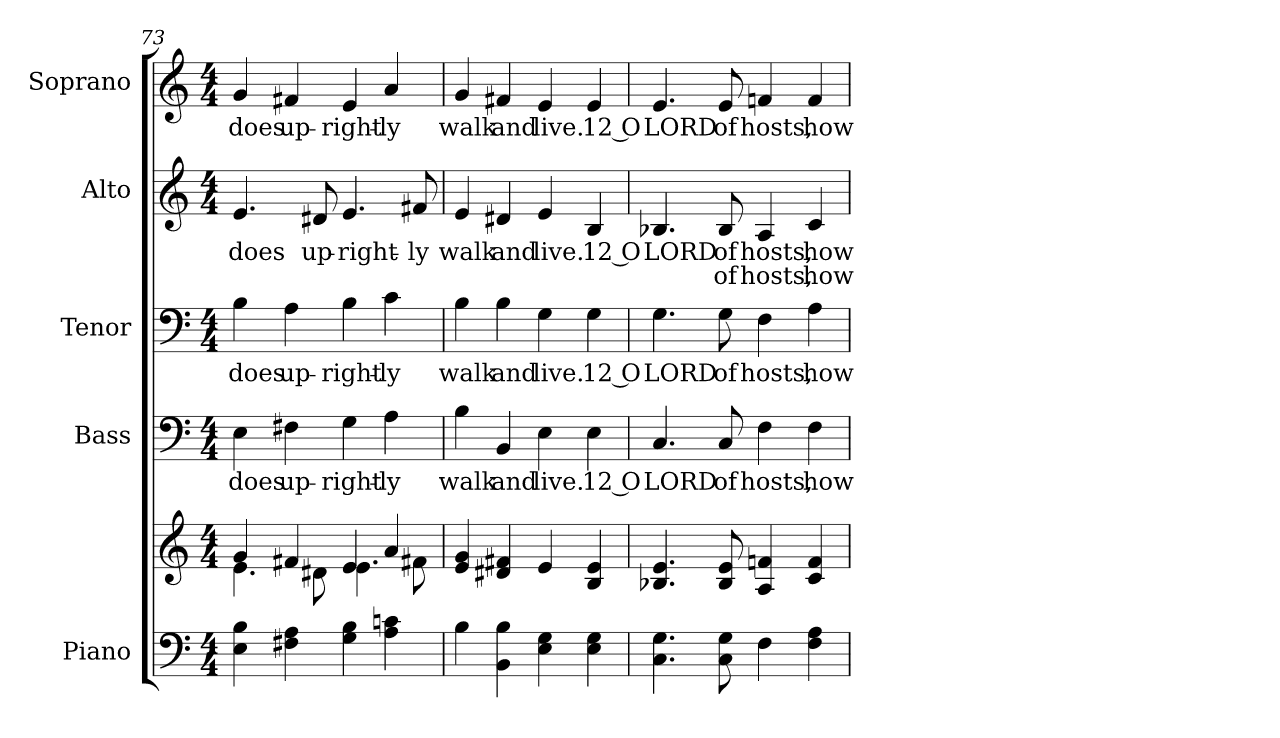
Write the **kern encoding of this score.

**kern	**kern	**kern	**text	**kern	**text	**kern	**text	**text	**kern	**text
*part5	*part5	*part4	*part4	*part3	*part3	*part2	*part2	*part2	*part1	*part1
*staff6	*staff5	*staff4	*staff4	*staff3	*staff3	*staff2	*staff2	*staff2	*staff1	*staff1
*I"Piano	*	*I"Bass	*	*I"Tenor	*	*I"Alto	*	*	*I"Soprano	*
*I'Pno.	*	*I'B.	*	*I'T.	*	*I'A.	*	*	*I'S.	*
*clefF4	*clefG2	*clefF4	*	*clefF4	*	*clefG2	*	*	*clefG2	*
*k[]	*k[]	*k[]	*	*k[]	*	*k[]	*	*	*k[]	*
*C:	*C:	*C:	*	*C:	*	*C:	*	*	*C:	*
*M4/4	*M4/4	*M4/4	*	*M4/4	*	*M4/4	*	*	*M4/4	*
=73	=73	=73	=73	=73	=73	=73	=73	=73	=73	=73
*	*^	*	*	*	*	*	*	*	*	*
!	!	!	!	!LO:LY:b:color=#000000	!	!	!	!	!	!	!
!	!	!	!	!	!	!LO:LY:b:color=#000000	!	!	!	!	!
!	!	!	!	!	!	!	!	!LO:LY:b:color=#000000	!	!	!
!	!	!	!	!	!	!	!	!	!	!	!LO:LY:b:color=#000000
4Ei\ 4Bi	4gi/	4.ei\	4Ei\	does	4Bi\	does	4.ei/	does	.	4gi/	does
!	!	!	!	!LO:LY:b:color=#000000	!	!	!	!	!	!	!
!	!	!	!	!	!	!LO:LY:b:color=#000000	!	!	!	!	!
!	!	!	!	!	!	!	!	!	!	!	!LO:LY:b:color=#000000
4F#Xi\ 4Ai	4f#Xi/	.	4F#Xi\	up-	4Ai\	up-	.	.	.	4f#Xi/	up-
!	!	!	!	!	!	!	!	!LO:LY:b:color=#000000	!	!	!
.	.	8d#Xi\	.	.	.	.	8d#Xi/	up-	.	.	.
!	!	!	!	!LO:LY:b:color=#000000	!	!	!	!	!	!	!
!	!	!	!	!	!	!LO:LY:b:color=#000000	!	!	!	!	!
!	!	!	!	!	!	!	!	!LO:LY:b:color=#000000	!	!	!
!	!	!	!	!	!	!	!	!	!	!	!LO:LY:b:color=#000000
4Gi\ 4Bi	4ei/	4.ei\	4Gi\	-right-	4Bi\	-right-	4.ei/	-right-	.	4ei/	-right-
!	!	!	!	!LO:LY:b:color=#000000	!	!	!	!	!	!	!
!	!	!	!	!	!	!LO:LY:b:color=#000000	!	!	!	!	!
!	!	!	!	!	!	!	!	!	!	!	!LO:LY:b:color=#000000
4Ai\ 4cni	4ai/	.	4Ai\	-ly	4ci\	-ly	.	.	.	4ai/	-ly
!	!	!	!	!	!	!	!	!LO:LY:b:color=#000000	!	!	!
.	.	8f#Xi\	.	.	.	.	8f#Xi/	-ly	.	.	.
*	*v	*v	*	*	*	*	*	*	*	*	*
=74	=74	=74	=74	=74	=74	=74	=74	=74	=74	=74
*	*^	*	*	*	*	*	*	*	*	*
!	!	!	!	!LO:LY:b:color=#000000	!	!	!	!	!	!	!
*	*v	*v	*	*	*	*	*	*	*	*	*
*	*^	*	*	*	*	*	*	*	*	*
!	!	!	!	!	!	!LO:LY:b:color=#000000	!	!	!	!	!
*	*v	*v	*	*	*	*	*	*	*	*	*
*	*^	*	*	*	*	*	*	*	*	*
!	!	!	!	!	!	!	!	!LO:LY:b:color=#000000	!	!	!
*	*v	*v	*	*	*	*	*	*	*	*	*
*	*^	*	*	*	*	*	*	*	*	*
!	!	!	!	!	!	!	!	!	!	!	!LO:LY:b:color=#000000
*	*v	*v	*	*	*	*	*	*	*	*	*
4Bi\	4ei/ 4gi	4Bi\	walk	4Bi\	walk	4ei/	walk	.	4gi/	walk
!	!	!	!LO:LY:b:color=#000000	!	!	!	!	!	!	!
!	!	!	!	!	!LO:LY:b:color=#000000	!	!	!	!	!
!	!	!	!	!	!	!	!LO:LY:b:color=#000000	!	!	!
!	!	!	!	!	!	!	!	!	!	!LO:LY:b:color=#000000
4BBi\ 4Bi	4d#Xi/ 4f#Xi	4BBi/	and	4Bi\	and	4d#Xi/	and	.	4f#Xi/	and
!	!	!	!LO:LY:b:color=#000000	!	!	!	!	!	!	!
!	!	!	!	!	!LO:LY:b:color=#000000	!	!	!	!	!
!	!	!	!	!	!	!	!LO:LY:b:color=#000000	!	!	!
!	!	!	!	!	!	!	!	!	!	!LO:LY:b:color=#000000
4Ei\ 4Gi	4ei/	4Ei\	live.	4Gi\	live.	4ei/	live.	.	4ei/	live.
!	!	!	!LO:LY:b:color=#000000	!	!	!	!	!	!	!
!	!	!	!	!	!LO:LY:b:color=#000000	!	!	!	!	!
!	!	!	!	!	!	!	!LO:LY:b:color=#000000	!	!	!
!	!	!	!	!	!	!	!	!	!	!LO:LY:b:color=#000000
4Ei\ 4Gi	4Bi/ 4ei	4Ei\	12 O	4Gi\	12 O	4Bi/	12 O	.	4ei/	12 O
!!LO:PB:g=z
=75	=75	=75	=75	=75	=75	=75	=75	=75	=75	=75
!	!	!	!LO:LY:b:color=#000000	!	!	!	!	!	!	!
!	!	!	!	!	!LO:LY:b:color=#000000	!	!	!	!	!
!	!	!	!	!	!	!	!LO:LY:b:color=#000000	!	!	!
!	!	!	!	!	!	!	!	!	!	!LO:LY:b:color=#000000
4.Ci\ 4.Gi	4.B-Xi/ 4.ei	4.Ci/	LORD	4.Gi\	LORD	4.B-Xi/	LORD	.	4.ei/	LORD
!	!	!	!LO:LY:b:color=#000000	!	!	!	!	!	!	!
!	!	!	!	!	!LO:LY:b:color=#000000	!	!	!	!	!
!	!	!	!	!	!	!	!LO:LY:b:color=#000000	!LO:LY:b:color=#000000	!	!
!	!	!	!	!	!	!	!	!	!	!LO:LY:b:color=#000000
8Ci\ 8Gi	8B-i/ 8ei	8Ci/	of	8Gi\	of	8B-i/	of	of	8ei/	of
!	!	!	!LO:LY:b:color=#000000	!	!	!	!	!	!	!
!	!	!	!	!	!LO:LY:b:color=#000000	!	!	!	!	!
!	!	!	!	!	!	!	!LO:LY:b:color=#000000	!LO:LY:b:color=#000000	!	!
!	!	!	!	!	!	!	!	!	!	!LO:LY:b:color=#000000
4Fi\	4Ai/ 4fni	4Fi\	hosts,	4Fi\	hosts,	4Ai/	hosts,	hosts,	4fni/	hosts,
!	!	!	!LO:LY:b:color=#000000	!	!	!	!	!	!	!
!	!	!	!	!	!LO:LY:b:color=#000000	!	!	!	!	!
!	!	!	!	!	!	!	!LO:LY:b:color=#000000	!LO:LY:b:color=#000000	!	!
!	!	!	!	!	!	!	!	!	!	!LO:LY:b:color=#000000
4Fi\ 4Ai	4ci/ 4fi	4Fi\	how	4Ai\	how	4ci/	how	how	4fi/	how
=	=	=	=	=	=	=	=	=	=	=
*-	*-	*-	*-	*-	*-	*-	*-	*-	*-	*-
